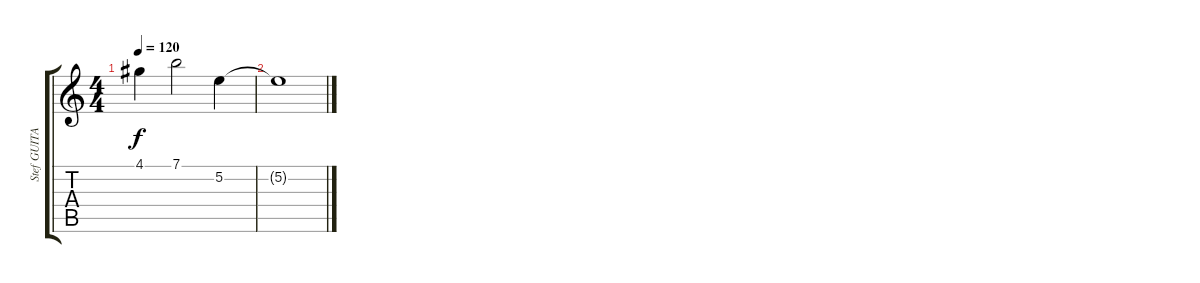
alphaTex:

\track ("Stef GUITAR 2" "Stef GUITA") {instrument electricguitarjazz}
\staff {score tabs}
\tuning (E4 B3 G3 D3 A2 D2) {hide}
\ts (4 4)
\tempo 120
\clef g2
\ks c
4.1{t}.4{dy f} 7.1.2 5.2.4 |
5.2{t}.1
